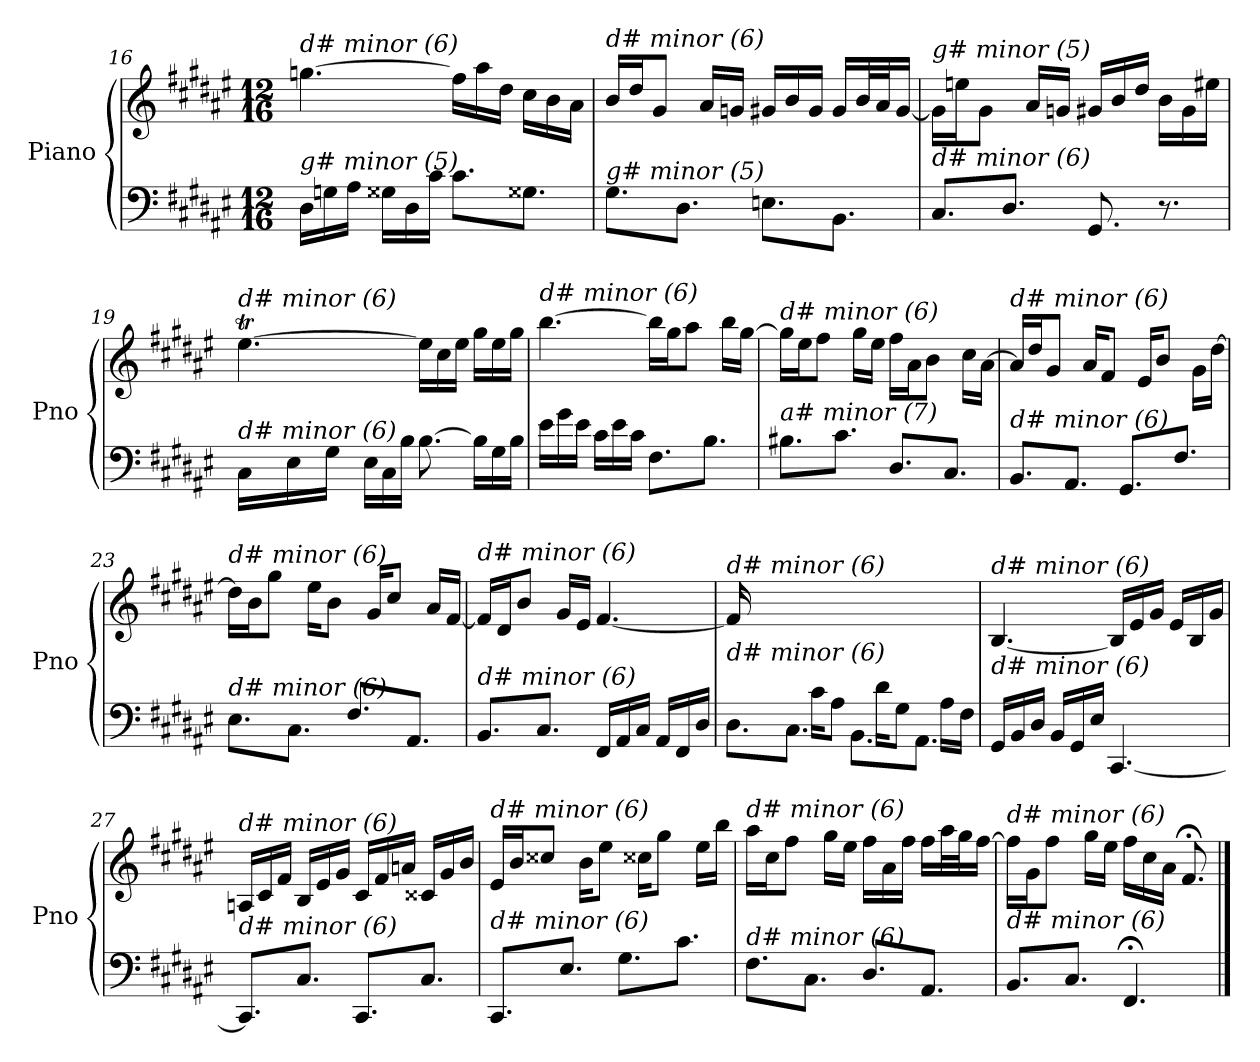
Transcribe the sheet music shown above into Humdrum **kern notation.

**kern	**kern
*part1	*part1
*staff2	*staff1
*I"Piano	*
*I'Pno	*
!!LO:LB:g=z
*clefF4	*clefG2
*k[f#c#g#d#a#e#]	*k[f#c#g#d#a#e#]
*F#:	*F#:
*M12/16	*M12/16
=16	=16
!	!LO:TX:i:t=d# minor (6)
!LO:TX:i:t=g# minor (5)	!
16D#\LL	[4.ggni\
16Gni\	.
16A#\JJ	.
16G##i\LL	.
16D#\	.
16c#\JJ	.
8.c#\L	16ff##\LL]
.	16aa#\
.	16dd#\JJ
8.G##Xi\J	16cc#\LL
.	16b\
.	16a#\JJ
=17	=17
!	!LO:TX:i:t=d# minor (6)
!LO:TX:i:t=g# minor (5)	!
8.G#\L	16b/LL
.	16dd#/J
.	8g#/J
8.D#\J	.
.	16a#/LL
.	16gni/JJ
8.En\L	16g#/LL
.	16b/
.	16g#/JJ
8.BB\J	16g#/LL
.	32b/L
.	32a#/J
.	[16g#/JJ
=18	=18
!	!LO:TX:i:t=g# minor (5)
!LO:TX:i:t=d# minor (6)	!
8.C#/L	16g#\LL]
.	16een\J
.	8g#\J
8.D#/J	.
.	16a#/LL
.	16gni/JJ
8.GG#/	16g#/LL
.	16b/
.	16dd#/JJ
8.r	16b\LL
.	16g#\
.	16ee#X\JJ
!!LO:LB:g=z
=19	=19
*^	*^
*	*	*	*Xtuplet
!	!	!LO:TX:i:t=d# minor (6)	!
!LO:TX:i:t=d# minor (6)	!	!	!
4.ryy	16C#\LL	[4.ee#t\	112%3ff#yy
.	.	.	112%3ee#yy
.	.	.	112%3ff#yy
.	16E#\	.	.
.	.	.	112%3ee#yy
.	.	.	112%3ff#yy
.	16G#\JJ	.	.
.	.	.	112%3ee#yy
.	.	.	14%3ee#yy
.	16E#\LL	.	.
.	16C#\	.	.
.	16B\JJ	.	.
4.ryy	[8.B\	16ee#\LL]	4.ryy
.	.	16cc#\	.
.	.	16ee#\JJ	.
.	16B\LL]	16gg#\LL	.
.	16G#\	16ee#\	.
.	16B\JJ	16gg#\JJ	.
*	*	*v	*v
=20	=20	=20
!	!	!LO:TX:i:t=d# minor (6)
!LO:TX:i:t=d# minor (6)	!	!
*v	*v	*
16e#\LL	[4.bb\
16g#\	.
16e#\JJ	.
16c#\LL	.
16e#\	.
16c#\JJ	.
8.F#\L	16bb\LL]
.	16gg#\J
.	8aa#\J
8.B\J	.
.	16bb\LL
.	[16gg#\JJ
=21	=21
!	!LO:TX:i:t=d# minor (6)
!LO:TX:i:t=a# minor (7)	!
8.B#X\L	16gg#\LL]
.	16ee#\J
.	8ff#\J
8.c#\J	.
.	16gg#\LL
.	16ee#\JJ
8.D#/L	16ff#\LL
.	16a#\J
.	8b\J
8.C#/J	.
.	16cc#\LL
.	[16a#\JJ
=22	=22
!	!LO:TX:i:t=d# minor (6)
!LO:TX:i:t=d# minor (6)	!
8.BB/L	16a#/LL]
.	16dd#/J
.	8g#/J
8.AA#/J	.
.	16a#/KL
.	8f#/J
8.GG#/L	.
.	16e#/KL
.	8b/J
8.F#/J	.
.	16g#\LL
.	[16dd#\JJ
!!LO:LB:g=z
=23	=23
!	!LO:TX:i:t=d# minor (6)
!LO:TX:i:t=d# minor (6)	!
8.E#\L	16dd#\LL]
.	16b\J
.	8gg#\J
8.C#\J	.
.	16ee#\KL
.	8b\J
8.F#/L	.
.	16g#/KL
.	8cc#/J
8.AA#/J	.
.	16a#/LL
.	[16f#/JJ
=24	=24
!	!LO:TX:i:t=d# minor (6)
!LO:TX:i:t=d# minor (6)	!
8.BB/L	16f#/LL]
.	16d#/J
.	8b/J
8.C#/J	.
.	16g#/LL
.	16e#/JJ
16FF#/LL	[4.f#/
16AA#/	.
16C#/JJ	.
16AA#/LL	.
16FF#/	.
16D#/JJ	.
=25	=25
*^	*
!	!	!LO:TX:i:t=d# minor (6)
!LO:TX:i:t=d# minor (6)	!	!
16ryy	8.D#\L	16f#/LL]
16A#/J	.	2ryy
8B/J	.	.
.	8.C#\J	.
16c#\KL	.	.
8A#\J	.	.
.	8.BB\L	.
16d#\KL	.	.
8G#\J	.	.
.	8.AA#\J	8.ryy
16A#\LL	.	.
16F#\JJ	.	.
*v	*v	*
=26	=26
!	!LO:TX:i:t=d# minor (6)
!LO:TX:i:t=d# minor (6)	!
16GG#/LL	[4.B/
16BB/	.
16D#/JJ	.
16BB/LL	.
16GG#/	.
16E#/JJ	.
[4.CC#/	16B/LL]
.	16e#/
.	16g#/JJ
.	16e#/LL
.	16B/
.	16g#/JJ
!!LO:LB:g=z
=27	=27
!	!LO:TX:i:t=d# minor (6)
!LO:TX:i:t=d# minor (6)	!
8.CC#/L]	16An/LL
.	16c#/
.	16f#/JJ
8.C#/J	16B/LL
.	16e#/
.	16g#/JJ
8.CC#/L	16c#/LL
.	16f#/
.	16an/JJ
8.C#/J	16c##Xi/LL
.	16g#/
.	16b/JJ
=28	=28
!	!LO:TX:i:t=d# minor (6)
!LO:TX:i:t=d# minor (6)	!
8.CC#/L	16e#/LL
.	16b/J
.	8cc##Xi/J
8.E#/J	.
.	16b\KL
.	8ee#\J
8.G#\L	.
.	16cc##Xi\KL
.	8gg#\J
8.c#\J	.
.	16ee#\LL
.	16bb\JJ
=29	=29
!	!LO:TX:i:t=d# minor (6)
!LO:TX:i:t=d# minor (6)	!
8.F#\L	16aa#\LL
.	16cc#\J
.	8ff#\J
8.C#\J	.
.	16gg#\LL
.	16ee#\JJ
8.D#/L	16ff#\LL
.	16a#\
.	16ff#\JJ
8.AA#/J	16ff#\LL
.	32aa#\L
.	32gg#\J
.	[16ff#\JJ
=30	=30
!	!LO:TX:i:t=d# minor (6)
!LO:TX:i:t=d# minor (6)	!
8.BB/L	16ff#\LL]
.	16g#\J
.	8ff#\J
8.C#/J	.
.	16gg#\LL
.	16ee#\JJ
4.FF#;/	16ff#\LL
.	16cc#\
.	16a#\JJ
.	8.f#;</
==	==
*-	*-
